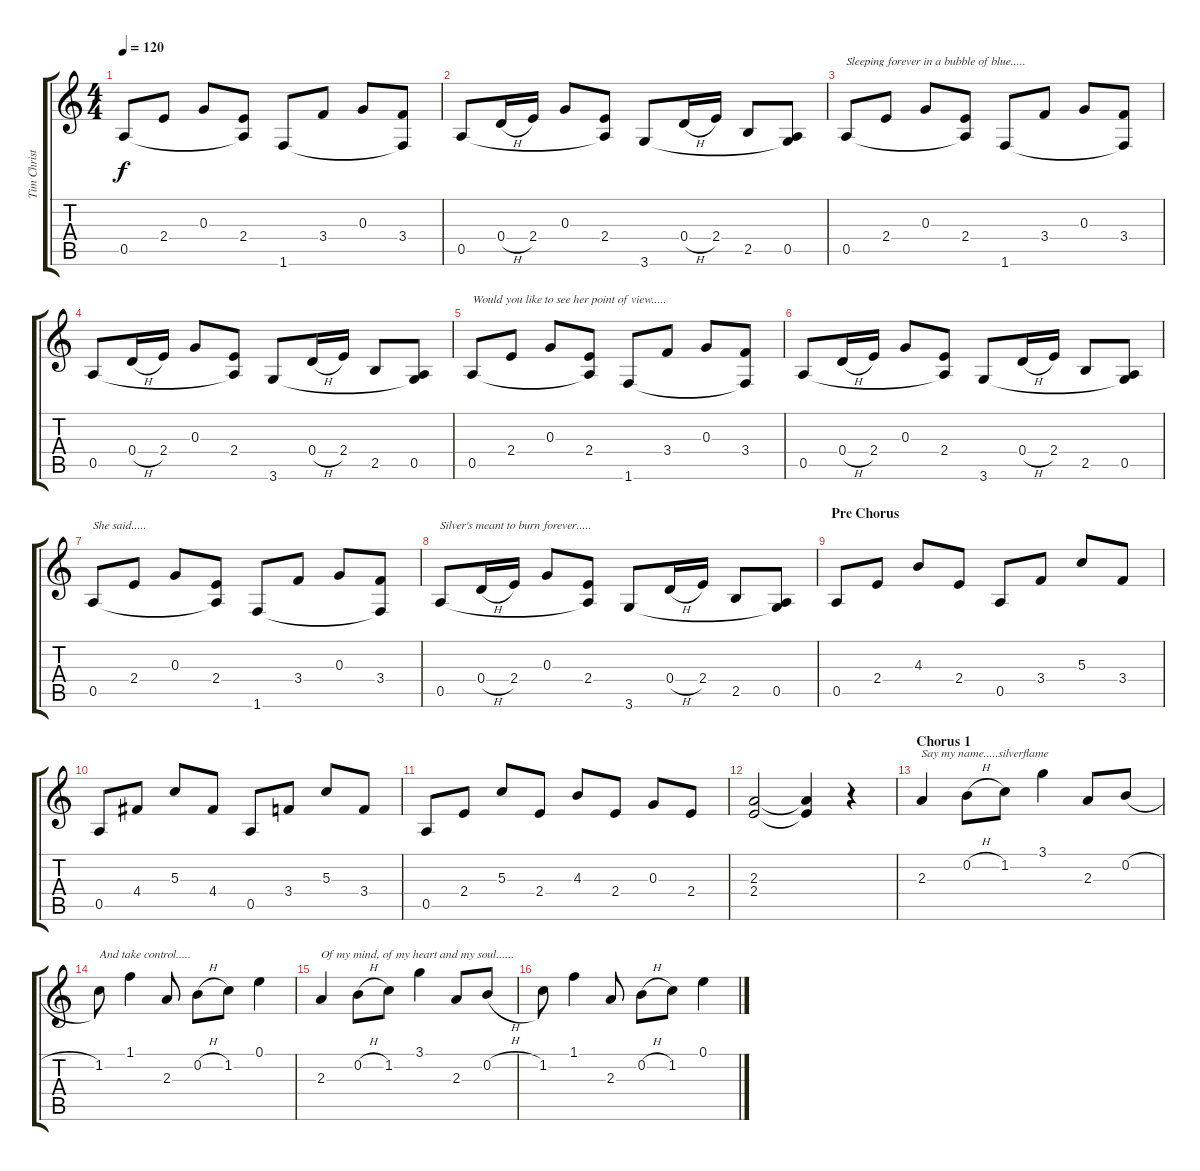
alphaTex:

\track ("Tim Christensen" "Tim Christ") {instrument acousticguitarsteel}
\staff {score tabs}
\tuning (E4 B3 G3 D3 A2 E2) {hide}
\ts (4 4)
\tempo 120
\clef g2
\ks c
0.5.8{dy f} 2.4.8 0.3.8 (2.4 0.5{t}).8 1.6.8 3.4.8 0.3.8 (3.4 1.6{t}).8 |
0.5.8 0.4{h}.16 2.4.16 0.3.8 (2.4 0.5{t}).8 3.6.8 0.4{h}.16 2.4.16 2.5.8 (0.5 3.6{t}).8 |
0.5.8{txt "Sleeping forever in a bubble of blue....."} 2.4.8 0.3.8 (2.4 0.5{t}).8 1.6.8 3.4.8 0.3.8 (3.4 1.6{t}).8 |
0.5.8 0.4{h}.16 2.4.16 0.3.8 (2.4 0.5{t}).8 3.6.8 0.4{h}.16 2.4.16 2.5.8 (0.5 3.6{t}).8 |
0.5.8{txt "Would you like to see her point of view....."} 2.4.8 0.3.8 (2.4 0.5{t}).8 1.6.8 3.4.8 0.3.8 (3.4 1.6{t}).8 |
0.5.8 0.4{h}.16 2.4.16 0.3.8 (2.4 0.5{t}).8 3.6.8 0.4{h}.16 2.4.16 2.5.8 (0.5 3.6{t}).8 |
0.5.8{txt "She said....."} 2.4.8 0.3.8 (2.4 0.5{t}).8 1.6.8 3.4.8 0.3.8 (3.4 1.6{t}).8 |
0.5.8{txt "Silver's meant to burn forever....."} 0.4{h}.16 2.4.16 0.3.8 (2.4 0.5{t}).8 3.6.8 0.4{h}.16 2.4.16 2.5.8 (0.5 3.6{t}).8 |
\section ("" "Pre Chorus")
0.5.8{instrument distortionguitar} 2.4.8 4.3.8 2.4.8 0.5.8 3.4.8 5.3.8 3.4.8 |
0.5.8 4.4.8 5.3.8 4.4.8 0.5.8 3.4.8 5.3.8 3.4.8 |
0.5.8 2.4.8 5.3.8 2.4.8 4.3.8 2.4.8 0.3.8 2.4.8 |
(2.3 2.4).2 (2.3{t} 2.4{t}).4 r.4 |
\section ("" "Chorus 1")
2.3.4{txt "Say my name.....silverflame"} 0.2{h}.8 1.2.8 3.1.4 2.3.8 0.2{h}.8 |
1.2.8{txt "And take control....."} 1.1.4 2.3.8 0.2{h}.8 1.2.8 0.1.4 |
2.3.4{txt "Of my mind, of my heart and my soul......"} 0.2{h}.8 1.2.8 3.1.4 2.3.8 0.2{h}.8 |
1.2.8 1.1.4 2.3.8 0.2{h}.8 1.2.8 0.1.4
